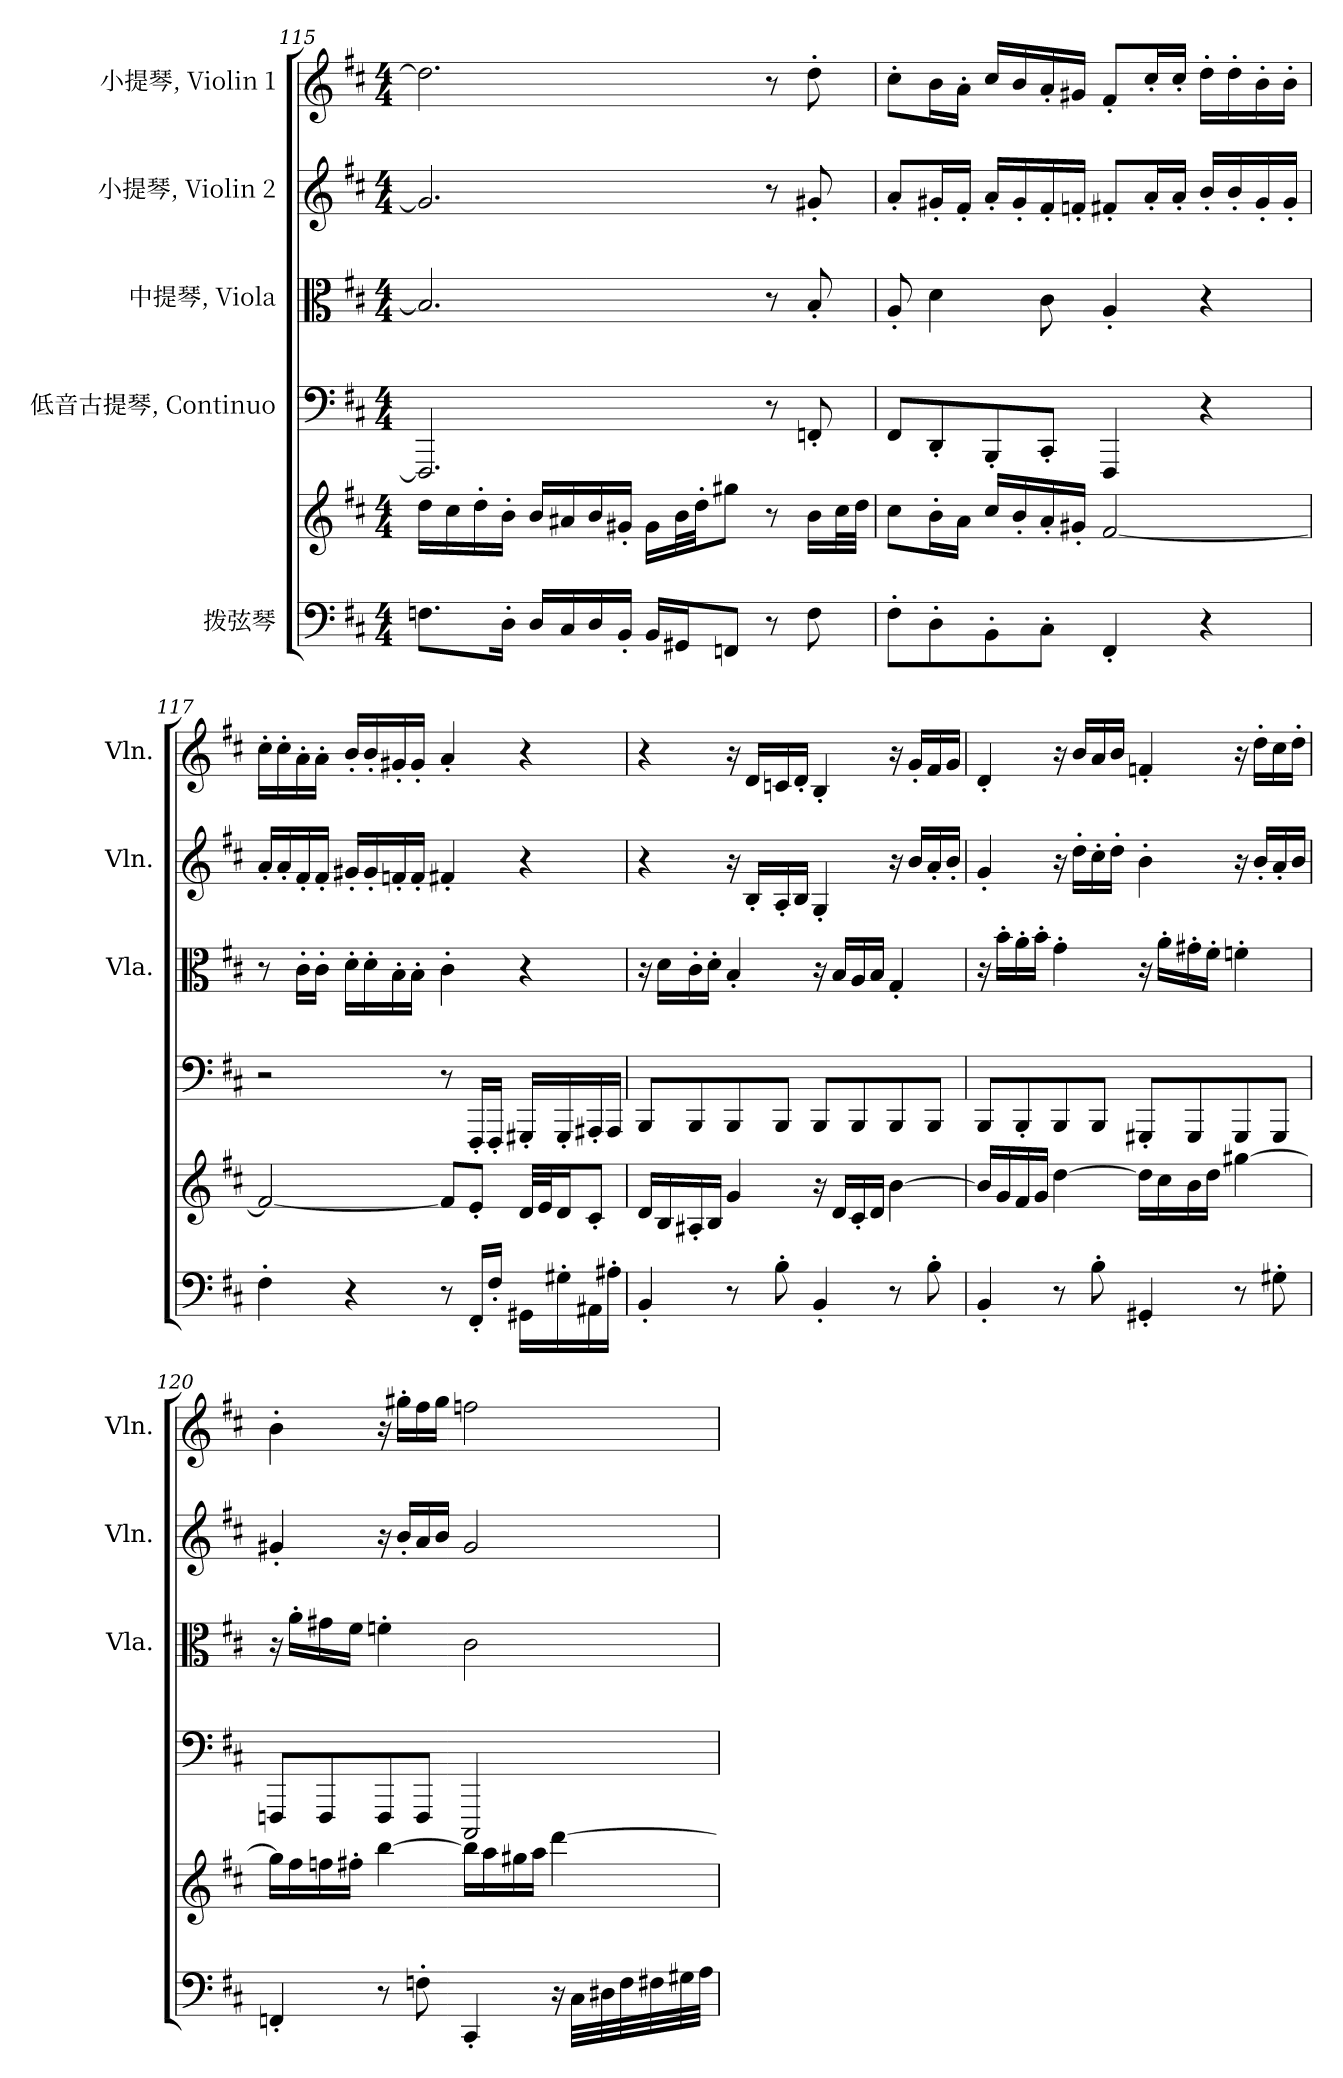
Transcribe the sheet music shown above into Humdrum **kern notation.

**kern	**kern	**kern	**kern	**kern	**kern
*part5	*part5	*part4	*part3	*part2	*part1
*staff6	*staff5	*staff4	*staff3	*staff2	*staff1
*I"拨弦琴	*	*I"低音古提琴, Continuo	*I"中提琴, Viola	*I"小提琴, Violin 2	*I"小提琴, Violin 1
*	*	*	*I'Vla.	*I'Vln.	*I'Vln.
!!LO:PB:g=z
*clefF4	*clefG2	*clefF4	*clefC3	*clefG2	*clefG2
*k[f#c#]	*k[f#c#]	*k[f#c#]	*k[f#c#]	*k[f#c#]	*k[f#c#]
*M4/4	*M4/4	*M4/4	*M4/4	*M4/4	*M4/4
=115	=115	=115	=115	=115	=115
8.Fn\L	16dd\LL	2.FFF/]	2.B/]	2.g#/]	2.dd\]
.	16cc#\	.	.	.	.
.	16dd'\	.	.	.	.
16D'\Jk	16b'\JJ	.	.	.	.
16D/LL	16b/LL	.	.	.	.
16C#/	16a#X/	.	.	.	.
16D/	16b/	.	.	.	.
16BB'/JJ	16g#X'/JJ	.	.	.	.
16BB/LL	16g#\LL	.	.	.	.
16GG#X/J	32b\L	.	.	.	.
.	32dd'\JJ	.	.	.	.
8FFn/J	8gg#X\J	.	.	.	.
8r	8r	8r	8r	8r	8r
8F\	16b\LL	8FFn'/	8B'/	8g#X'/	8dd'\
.	32cc#\L	.	.	.	.
.	32dd\JJJ	.	.	.	.
=116	=116	=116	=116	=116	=116
8F#'\L	8cc#\L	8FF#/L	8A'/	8a'/L	8cc#'\L
8D'\	16b'\L	8DD'/	4d\	16g#X'/L	16b\L
.	16a\JJ	.	.	16f#'/JJ	16a'\JJ
8BB'\	16cc#/LL	8BBB'/	.	16a'/LL	16cc#/LL
.	16b'/	.	.	16g#'/	16b/
8C#'\J	16a'/	8CC#'/J	8c#\	16f#'/	16a'/
.	16g#X'/JJ	.	.	16fn'/JJ	16g#X/JJ
4FF#'/	[2f#/	4FFF#/	4A'/	8f#X'/L	8f#'/L
.	.	.	.	16a'/L	16cc#'/L
.	.	.	.	16a'/JJ	16cc#'/JJ
4r	.	4r	4r	16b'/LL	16dd'\LL
.	.	.	.	16b'/	16dd'\
.	.	.	.	16g#'/	16b'\
.	.	.	.	16g#'/JJ	16b'\JJ
!!LO:LB:g=z
=117	=117	=117	=117	=117	=117
4F#'\	2f#/_	2r	8r	16a'/LL	16cc#'\LL
.	.	.	.	16a'/	16cc#'\
.	.	.	16c#'\LL	16f#'/	16a'\
.	.	.	16c#'\JJ	16f#'/JJ	16a'\JJ
4r	.	.	16d'\LL	16g#X'/LL	16b'/LL
.	.	.	16d'\	16g#'/	16b'/
.	.	.	16B'\	16fn'/	16g#X'/
.	.	.	16B'\JJ	16f'/JJ	16g#'/JJ
8r	8f#/L]	8r	4c#'\	4f#X'/	4a'/
16FF#'/LL	8e'/J	16FFF#'/LL	.	.	.
16F#'/JJ	.	16FFF#'/JJ	.	.	.
16GG#X\LL	32d/LLL	16GGG#X'/LL	4r	4r	4r
.	32e/J	.	.	.	.
16G#X'\	16d/J	16GGG#'/	.	.	.
16AA#X\	8c#'/J	16AAA#X'/	.	.	.
16A#X'\JJ	.	16AAA#/JJ	.	.	.
=118	=118	=118	=118	=118	=118
4BB'/	16d/LL	8BBB/L	16r	4r	4r
.	16B/	.	16d\LL	.	.
.	16A#X'/	8BBB/	16c#'\	.	.
.	16B/JJ	.	16d'\JJ	.	.
8r	4g/	8BBB/	4B'/	16r	16r
.	.	.	.	16B'/LL	16d/LL
8B'\	.	8BBB/J	.	16A'/	16cn/
.	.	.	.	16B/JJ	16d'/JJ
4BB'/	16r	8BBB/L	16r	4G'/	4B'/
.	16d/LL	.	16B/LL	.	.
.	16c#'/	8BBB/	16A/	.	.
.	16d/JJ	.	16B/JJ	.	.
8r	[4b\	8BBB/	4G'/	16r	16r
.	.	.	.	16b/LL	16g'/LL
8B'\	.	8BBB/J	.	16a'/	16f#/
.	.	.	.	16b'/JJ	16g/JJ
!!LO:PB:g=z
=119	=119	=119	=119	=119	=119
4BB'/	16b/LL]	8BBB/L	16r	4g'/	4d'/
.	16g/	.	16b'\LL	.	.
.	16f#/	8BBB'/	16a'\	.	.
.	16g/JJ	.	16b'\JJ	.	.
8r	[4dd\	8BBB/	4g'\	16r	16r
.	.	.	.	16dd'\LL	16b/LL
8B'\	.	8BBB/J	.	16cc#'\	16a/
.	.	.	.	16dd'\JJ	16b/JJ
4GG#X'/	16dd\LL]	8GGG#X'/L	16r	4b'\	4fn'/
.	16cc#\	.	16a'\LL	.	.
.	16b\	8GGG#/	16g#X'\	.	.
.	16dd\JJ	.	16f#'\JJ	.	.
8r	[4gg#X\	8GGG#/	4fn'\	16r	16r
.	.	.	.	16b'/LL	16dd'\LL
8G#X'\	.	8GGG#/J	.	16a'/	16cc#\
.	.	.	.	16b/JJ	16dd'\JJ
!!LO:LB:g=z
=120	=120	=120	=120	=120	=120
4FFn'/	16gg#\LL]	8FFFn/L	16r	4g#X'/	4b'\
.	16ff#\	.	16a'\LL	.	.
.	16ffn\	8FFF/	16g#X\	.	.
.	16ff#X'\JJ	.	16f#\JJ	.	.
8r	[4bb\	8FFF/	4fn'\	16r	16r
.	.	.	.	16b'/LL	16gg#X'\LL
8Fn'\	.	8FFF/J	.	16a/	16ff#\
.	.	.	.	16b/JJ	16gg#\JJ
4CC#'/	16bb\LL]	2CCC#/	2c#\	2g#/	2ffn\
.	16aa\	.	.	.	.
.	16gg#X\	.	.	.	.
.	16aa\JJ	.	.	.	.
16r	[4ddd\	.	.	.	.
32C#\LLL	.	.	.	.	.
32D#X\	.	.	.	.	.
32F\	.	.	.	.	.
32F#X\	.	.	.	.	.
32G#X\	.	.	.	.	.
32A\JJJ	.	.	.	.	.
=	=	=	=	=	=
*-	*-	*-	*-	*-	*-
